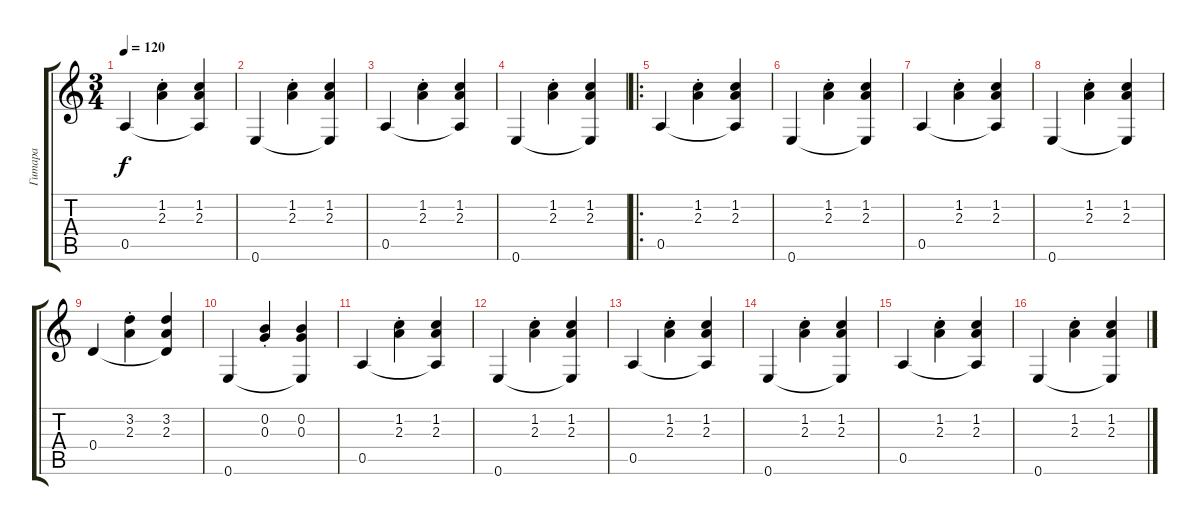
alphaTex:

\track ("Гитара" "Гитара") {instrument acousticguitarsteel}
\staff {score tabs}
\tuning (E4 B3 G3 D3 A2 E2) {hide}
\ts (3 4)
\tempo 120
\clef g2
\ks c
0.5.4{dy f instrument acousticguitarsteel} (1.2{st} 2.3{st}).4 (1.2 2.3 0.5{t}).4 |
0.6.4 (1.2{st} 2.3{st}).4 (1.2 2.3 0.6{t}).4 |
0.5.4 (1.2{st} 2.3{st}).4 (1.2 2.3 0.5{t}).4 |
0.6.4 (1.2{st} 2.3{st}).4 (1.2 2.3 0.6{t}).4 |
\ro
0.5.4 (1.2{st} 2.3{st}).4 (1.2 2.3 0.5{t}).4 |
0.6.4 (1.2{st} 2.3{st}).4 (1.2 2.3 0.6{t}).4 |
0.5.4 (1.2{st} 2.3{st}).4 (1.2 2.3 0.5{t}).4 |
0.6.4 (1.2{st} 2.3{st}).4 (1.2 2.3 0.6{t}).4 |
0.4.4 (3.2{st} 2.3{st}).4 (3.2 2.3 0.4{t}).4 |
0.6.4 (0.2{st} 0.3{st}).4 (0.2 0.3 0.6{t}).4 |
0.5.4 (1.2{st} 2.3{st}).4 (1.2 2.3 0.5{t}).4 |
0.6.4 (1.2{st} 2.3{st}).4 (1.2 2.3 0.6{t}).4 |
0.5.4 (1.2{st} 2.3{st}).4 (1.2 2.3 0.5{t}).4 |
0.6.4 (1.2{st} 2.3{st}).4 (1.2 2.3 0.6{t}).4 |
0.5.4 (1.2{st} 2.3{st}).4 (1.2 2.3 0.5{t}).4 |
0.6.4 (1.2{st} 2.3{st}).4 (1.2 2.3 0.6{t}).4
